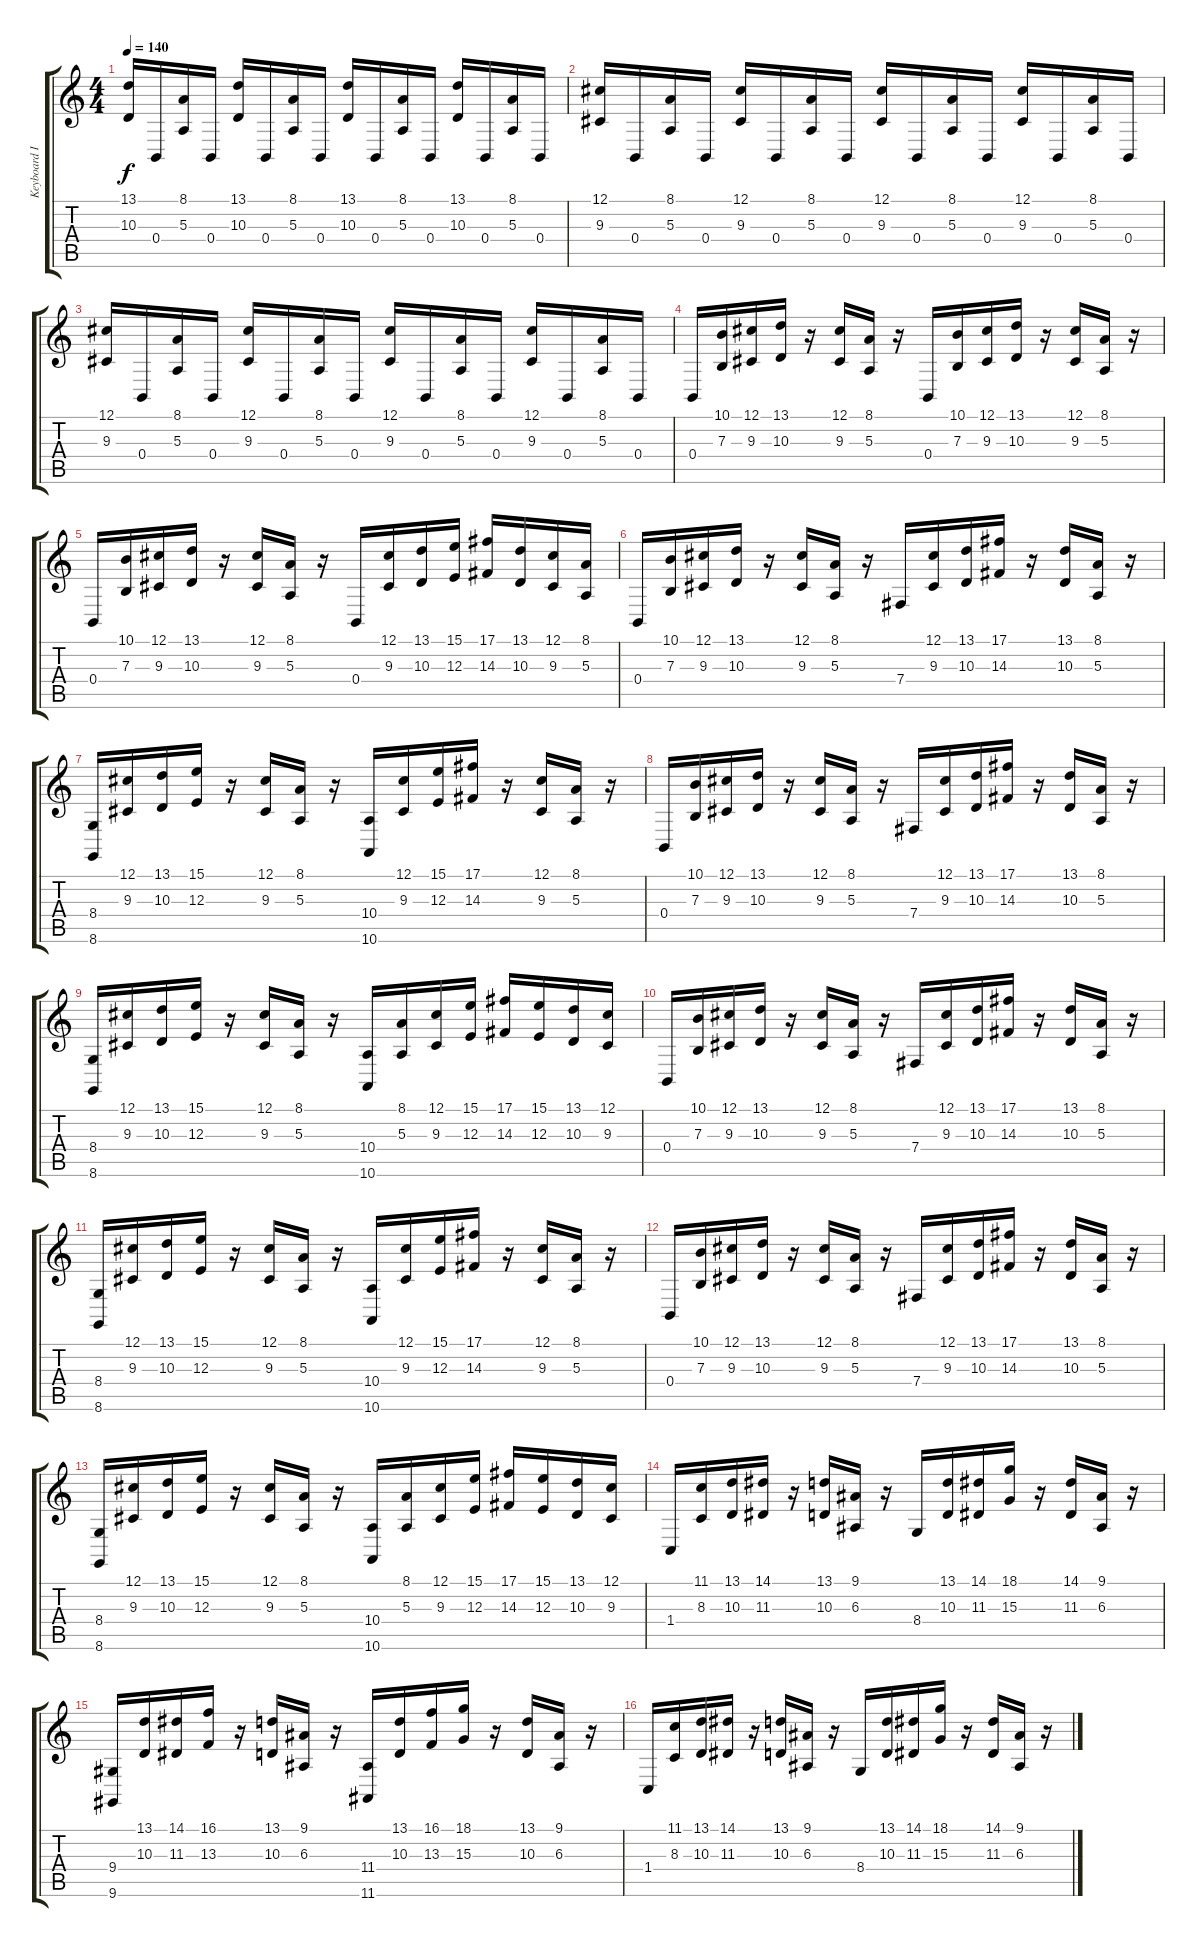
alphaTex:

\track ("Keyboard II" "Keyboard I") {instrument lead1square}
\staff {score tabs}
\tuning (Db4 Ab3 E3 B2 Gb2 B1) {hide}
\ts (4 4)
\tempo 140
\clef g2
\ks c
(13.1 10.3).16{dy f} 0.4.16 (8.1 5.3).16 0.4.16 (13.1 10.3).16 0.4.16 (8.1 5.3).16 0.4.16 (13.1 10.3).16 0.4.16 (8.1 5.3).16 0.4.16 (13.1 10.3).16 0.4.16 (8.1 5.3).16 0.4.16 |
(12.1 9.3).16 0.4.16 (8.1 5.3).16 0.4.16 (12.1 9.3).16 0.4.16 (8.1 5.3).16 0.4.16 (12.1 9.3).16 0.4.16 (8.1 5.3).16 0.4.16 (12.1 9.3).16 0.4.16 (8.1 5.3).16 0.4.16 |
(12.1 9.3).16 0.4.16 (8.1 5.3).16 0.4.16 (12.1 9.3).16 0.4.16 (8.1 5.3).16 0.4.16 (12.1 9.3).16 0.4.16 (8.1 5.3).16 0.4.16 (12.1 9.3).16 0.4.16 (8.1 5.3).16 0.4.16 |
0.4.16 (10.1 7.3).16 (12.1 9.3).16 (13.1 10.3).16 r.16 (12.1 9.3).16 (8.1 5.3).16 r.16 0.4.16 (10.1 7.3).16 (12.1 9.3).16 (13.1 10.3).16 r.16 (12.1 9.3).16 (8.1 5.3).16 r.16 |
0.4.16 (10.1 7.3).16 (12.1 9.3).16 (13.1 10.3).16 r.16 (12.1 9.3).16 (8.1 5.3).16 r.16 0.4.16 (12.1 9.3).16 (13.1 10.3).16 (15.1 12.3).16 (17.1 14.3).16 (13.1 10.3).16 (12.1 9.3).16 (8.1 5.3).16 |
0.4.16 (10.1 7.3).16 (12.1 9.3).16 (13.1 10.3).16 r.16 (12.1 9.3).16 (8.1 5.3).16 r.16 7.4.16 (12.1 9.3).16 (13.1 10.3).16 (17.1 14.3).16 r.16 (13.1 10.3).16 (8.1 5.3).16 r.16 |
(8.4 8.6).16 (12.1 9.3).16 (13.1 10.3).16 (15.1 12.3).16 r.16 (12.1 9.3).16 (8.1 5.3).16 r.16 (10.4 10.6).16 (12.1 9.3).16 (15.1 12.3).16 (17.1 14.3).16 r.16 (12.1 9.3).16 (8.1 5.3).16 r.16 |
0.4.16 (10.1 7.3).16 (12.1 9.3).16 (13.1 10.3).16 r.16 (12.1 9.3).16 (8.1 5.3).16 r.16 7.4.16 (12.1 9.3).16 (13.1 10.3).16 (17.1 14.3).16 r.16 (13.1 10.3).16 (8.1 5.3).16 r.16 |
(8.4 8.6).16 (12.1 9.3).16 (13.1 10.3).16 (15.1 12.3).16 r.16 (12.1 9.3).16 (8.1 5.3).16 r.16 (10.4 10.6).16 (8.1 5.3).16 (12.1 9.3).16 (15.1 12.3).16 (17.1 14.3).16 (15.1 12.3).16 (13.1 10.3).16 (12.1 9.3).16 |
0.4.16 (10.1 7.3).16 (12.1 9.3).16 (13.1 10.3).16 r.16 (12.1 9.3).16 (8.1 5.3).16 r.16 7.4.16 (12.1 9.3).16 (13.1 10.3).16 (17.1 14.3).16 r.16 (13.1 10.3).16 (8.1 5.3).16 r.16 |
(8.4 8.6).16 (12.1 9.3).16 (13.1 10.3).16 (15.1 12.3).16 r.16 (12.1 9.3).16 (8.1 5.3).16 r.16 (10.4 10.6).16 (12.1 9.3).16 (15.1 12.3).16 (17.1 14.3).16 r.16 (12.1 9.3).16 (8.1 5.3).16 r.16 |
0.4.16 (10.1 7.3).16 (12.1 9.3).16 (13.1 10.3).16 r.16 (12.1 9.3).16 (8.1 5.3).16 r.16 7.4.16 (12.1 9.3).16 (13.1 10.3).16 (17.1 14.3).16 r.16 (13.1 10.3).16 (8.1 5.3).16 r.16 |
(8.4 8.6).16 (12.1 9.3).16 (13.1 10.3).16 (15.1 12.3).16 r.16 (12.1 9.3).16 (8.1 5.3).16 r.16 (10.4 10.6).16 (8.1 5.3).16 (12.1 9.3).16 (15.1 12.3).16 (17.1 14.3).16 (15.1 12.3).16 (13.1 10.3).16 (12.1 9.3).16 |
1.4.16 (11.1 8.3).16 (13.1 10.3).16 (14.1 11.3).16 r.16 (13.1 10.3).16 (9.1 6.3).16 r.16 8.4.16 (13.1 10.3).16 (14.1 11.3).16 (18.1 15.3).16 r.16 (14.1 11.3).16 (9.1 6.3).16 r.16 |
(9.4 9.6).16 (13.1 10.3).16 (14.1 11.3).16 (16.1 13.3).16 r.16 (13.1 10.3).16 (9.1 6.3).16 r.16 (11.4 11.6).16 (13.1 10.3).16 (16.1 13.3).16 (18.1 15.3).16 r.16 (13.1 10.3).16 (9.1 6.3).16 r.16 |
1.4.16 (11.1 8.3).16 (13.1 10.3).16 (14.1 11.3).16 r.16 (13.1 10.3).16 (9.1 6.3).16 r.16 8.4.16 (13.1 10.3).16 (14.1 11.3).16 (18.1 15.3).16 r.16 (14.1 11.3).16 (9.1 6.3).16 r.16
